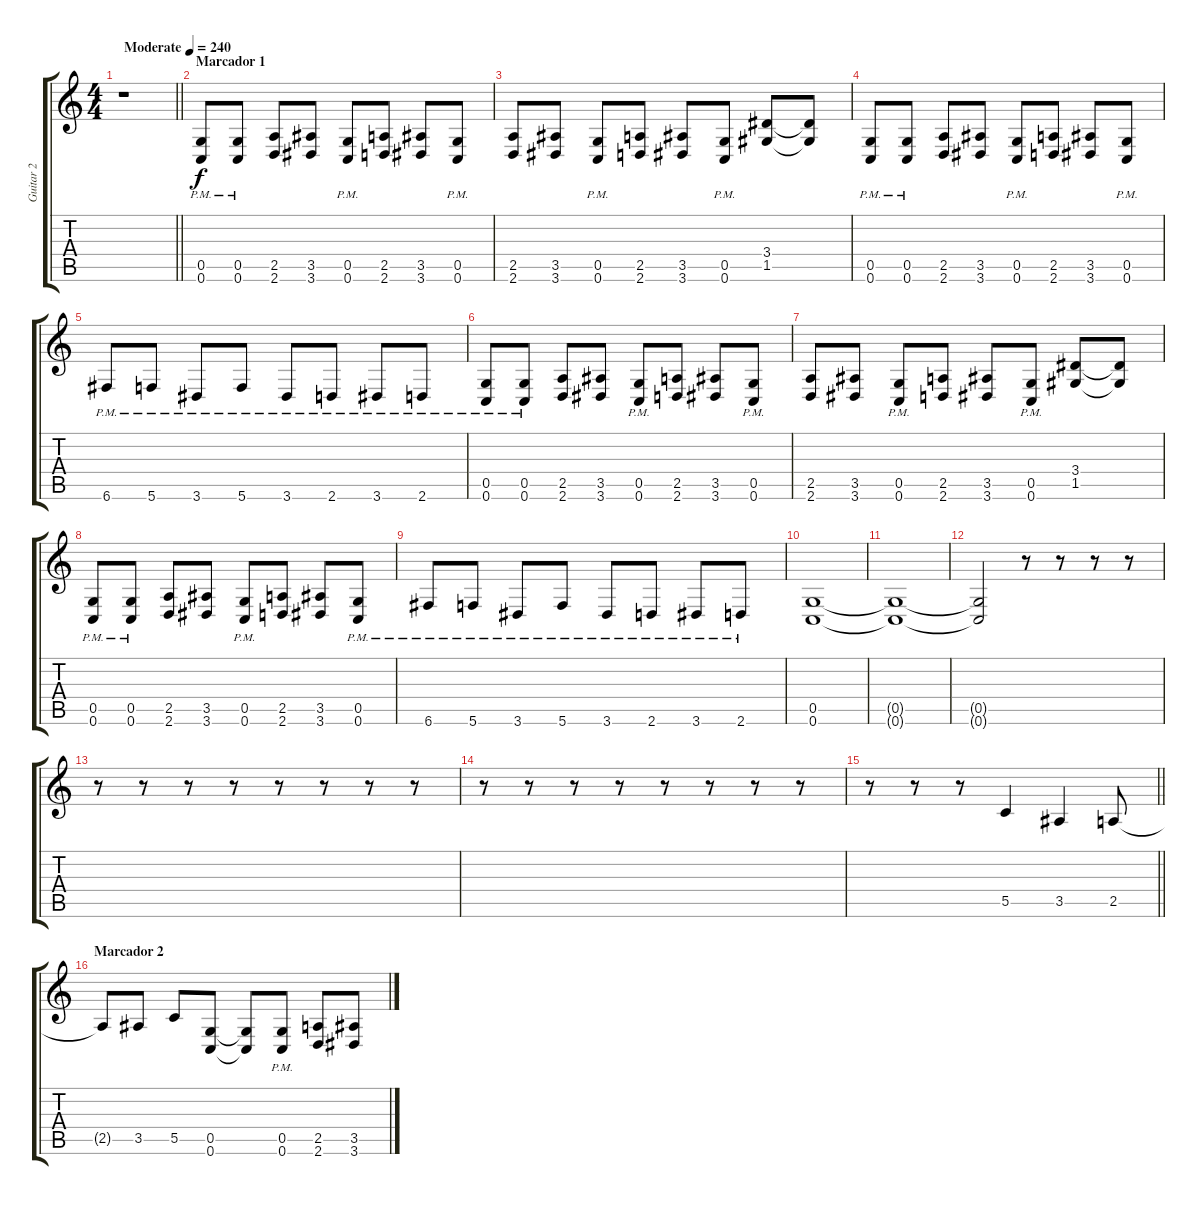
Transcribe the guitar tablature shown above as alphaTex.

\track ("Guitar 2" "Guitar 2") {instrument distortionguitar}
\staff {score tabs}
\tuning (D4 A3 F3 C3 G2 C2) {hide}
\ts (4 4)
\tempo (240 "Moderate")
\clef g2
\barLineRight lightlight
\ks c
r.1{dy f instrument distortionguitar} |
\section ("" "Marcador 1")
(0.5{pm} 0.6{pm}).8 (0.5{pm} 0.6{pm}).8 (2.5 2.6).8 (3.5 3.6).8 (0.5{pm} 0.6{pm}).8 (2.5 2.6).8 (3.5 3.6).8 (0.5{pm} 0.6{pm}).8 |
(2.5 2.6).8 (3.5 3.6).8 (0.5{pm} 0.6{pm}).8 (2.5 2.6).8 (3.5 3.6).8 (0.5{pm} 0.6{pm}).8 (3.4 1.5).8 (3.4{t} 1.5{t}).8 |
(0.5{pm} 0.6{pm}).8 (0.5{pm} 0.6{pm}).8 (2.5 2.6).8 (3.5 3.6).8 (0.5{pm} 0.6{pm}).8 (2.5 2.6).8 (3.5 3.6).8 (0.5{pm} 0.6{pm}).8 |
6.6{pm}.8 5.6{pm}.8 3.6{pm}.8 5.6{pm}.8 3.6{pm}.8 2.6{pm}.8 3.6{pm}.8 2.6{pm}.8 |
(0.5{pm} 0.6{pm}).8 (0.5{pm} 0.6{pm}).8 (2.5 2.6).8 (3.5 3.6).8 (0.5{pm} 0.6{pm}).8 (2.5 2.6).8 (3.5 3.6).8 (0.5{pm} 0.6{pm}).8 |
(2.5 2.6).8 (3.5 3.6).8 (0.5{pm} 0.6{pm}).8 (2.5 2.6).8 (3.5 3.6).8 (0.5{pm} 0.6{pm}).8 (3.4 1.5).8 (3.4{t} 1.5{t}).8 |
(0.5{pm} 0.6{pm}).8 (0.5{pm} 0.6{pm}).8 (2.5 2.6).8 (3.5 3.6).8 (0.5{pm} 0.6{pm}).8 (2.5 2.6).8 (3.5 3.6).8 (0.5{pm} 0.6{pm}).8 |
6.6{pm}.8 5.6{pm}.8 3.6{pm}.8 5.6{pm}.8 3.6{pm}.8 2.6{pm}.8 3.6{pm}.8 2.6{pm}.8 |
(0.5 0.6).1 |
(0.5{t} 0.6{t}).1 |
(0.5{t} 0.6{t}).2 r.8 r.8 r.8 r.8 |
r.8 r.8 r.8 r.8 r.8 r.8 r.8 r.8 |
r.8 r.8 r.8 r.8 r.8 r.8 r.8 r.8 |
\barLineRight lightlight
r.8 r.8 r.8 5.5.4 3.5.4 2.5.8 |
\section ("" "Marcador 2")
2.5{t}.8 3.5.8 5.5.8 (0.5 0.6).8 (0.5{t} 0.6{t}).8 (0.5{pm} 0.6{pm}).8 (2.5 2.6).8 (3.5 3.6).8
